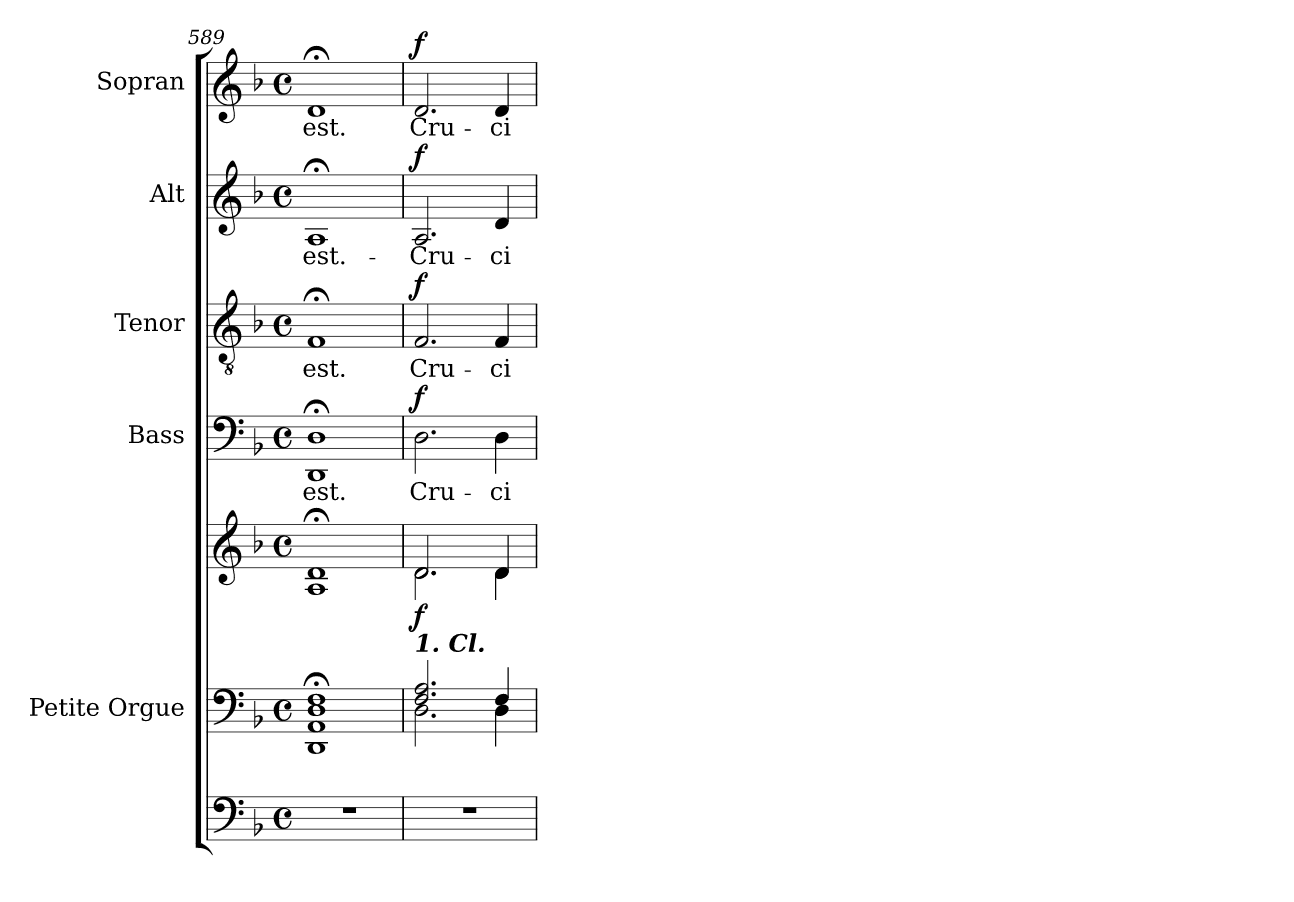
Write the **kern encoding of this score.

**kern	**kern	**kern	**dynam	**kern	**text	**dynam	**kern	**text	**dynam	**kern	**text	**dynam	**kern	**text	**dynam
*part6	*part5	*part5	*part5	*part4	*part4	*part4	*part3	*part3	*part3	*part2	*part2	*part2	*part1	*part1	*part1
*staff7	*staff6	*staff5	*staff5/6	*staff4	*staff4	*staff4	*staff3	*staff3	*staff3	*staff2	*staff2	*staff2	*staff1	*staff1	*staff1
*	*I"Petite Orgue	*	*	*I"Bass	*	*	*I"Tenor	*	*	*I"Alt	*	*	*I"Sopran	*	*
*	*I'Org. 1	*	*	*I'B.	*	*	*I'T.	*	*	*I'A.	*	*	*I'S.	*	*
*clefF4	*clefF4	*clefG2	*	*clefF4	*	*	*clefGv2	*	*	*clefG2	*	*	*clefG2	*	*
*k[b-]	*k[b-]	*k[b-]	*	*k[b-]	*	*	*k[b-]	*	*	*k[b-]	*	*	*k[b-]	*	*
*F:	*F:	*F:	*	*F:	*	*	*F:	*	*	*F:	*	*	*F:	*	*
*M4/4	*M4/4	*M4/4	*	*M4/4	*	*	*M4/4	*	*	*M4/4	*	*	*M4/4	*	*
*met(c)	*met(c)	*met(c)	*	*met(c)	*	*	*met(c)	*	*	*met(c)	*	*	*met(c)	*	*
=589	=589	=589	=589	=589	=589	=589	=589	=589	=589	=589	=589	=589	=589	=589	=589
*	*^	*^	*	*	*	*	*	*	*	*	*	*	*	*	*
!	!	!	!	!	!	!	!LO:LY:b	!	!	!LO:LY:b	!	!	!LO:LY:b	!	!	!LO:LY:b	!
1r	1AA;< 1D;< 1F;<	1DD	1d;<	1A	.	1DD;< 1D;<	est.	.	1F;<	est.	.	1A;<	est.-	.	1d;<	est.	.
=590	=590	=590	=590	=590	=590	=590	=590	=590	=590	=590	=590	=590	=590	=590	=590	=590	=590
!	!	!	!LO:TX:b:Bi:t=1. Cl.	!	!	!	!	!	!	!	!	!	!	!	!	!	!
!	!	!	!	!	!LO:DY:b	!	!LO:LY:b	!LO:DY:a	!	!LO:LY:b	!LO:DY:a	!	!LO:LY:b	!LO:DY:a	!	!LO:LY:b	!LO:DY:a
1r	2.F/ 2.A/	2.D\	2.d/	2.d\	f	2.D\	Cru-	f	2.F/	Cru-	f	2.A/	-Cru-	f	2.d/	Cru-	f
!	!	!	!	!	!	!	!LO:LY:b	!	!	!LO:LY:b	!	!	!LO:LY:b	!	!	!LO:LY:b	!
.	4F/	4D\	4d/	4d\	.	4D\	-ci-	.	4F/	-ci-	.	4d/	-ci-	.	4d/	-ci-	.
*	*v	*v	*	*	*	*	*	*	*	*	*	*	*	*	*	*	*
*	*	*v	*v	*	*	*	*	*	*	*	*	*	*	*	*	*
=	=	=	=	=	=	=	=	=	=	=	=	=	=	=	=
*-	*-	*-	*-	*-	*-	*-	*-	*-	*-	*-	*-	*-	*-	*-	*-
